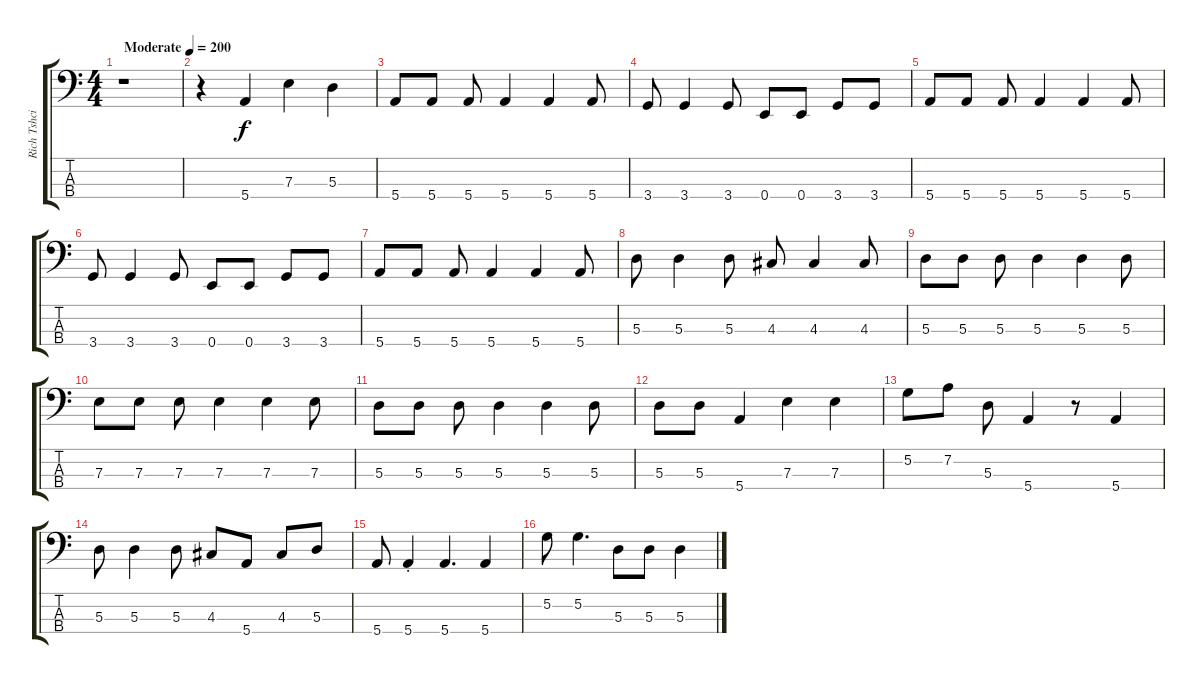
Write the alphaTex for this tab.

\track ("Rich Tshcirhart" "Rich Tshci") {instrument electricbassfinger}
\staff {score tabs}
\tuning (G2 D2 A1 E1) {hide}
\ts (4 4)
\tempo (200 "Moderate")
\clef f4
\ks c
r.1{dy f instrument electricbassfinger} |
r.4 5.4.4 7.3.4 5.3.4 |
5.4.8 5.4.8 5.4.8 5.4.4 5.4.4 5.4.8 |
3.4.8 3.4.4 3.4.8 0.4.8 0.4.8 3.4.8 3.4.8 |
5.4.8 5.4.8 5.4.8 5.4.4 5.4.4 5.4.8 |
3.4.8 3.4.4 3.4.8 0.4.8 0.4.8 3.4.8 3.4.8 |
5.4.8 5.4.8 5.4.8 5.4.4 5.4.4 5.4.8 |
5.3.8 5.3.4 5.3.8 4.3.8 4.3.4 4.3.8 |
5.3.8 5.3.8 5.3.8 5.3.4 5.3.4 5.3.8 |
7.3.8 7.3.8 7.3.8 7.3.4 7.3.4 7.3.8 |
5.3.8 5.3.8 5.3.8 5.3.4 5.3.4 5.3.8 |
5.3.8 5.3.8 5.4.4 7.3.4 7.3.4 |
5.2.8 7.2.8 5.3.8 5.4.4 r.8 5.4.4 |
5.3.8 5.3.4 5.3.8 4.3.8 5.4.8 4.3.8 5.3.8 |
5.4.8 5.4{st}.4 5.4.4{d} 5.4.4 |
5.2.8 5.2.4{d} 5.3.8 5.3.8 5.3.4
